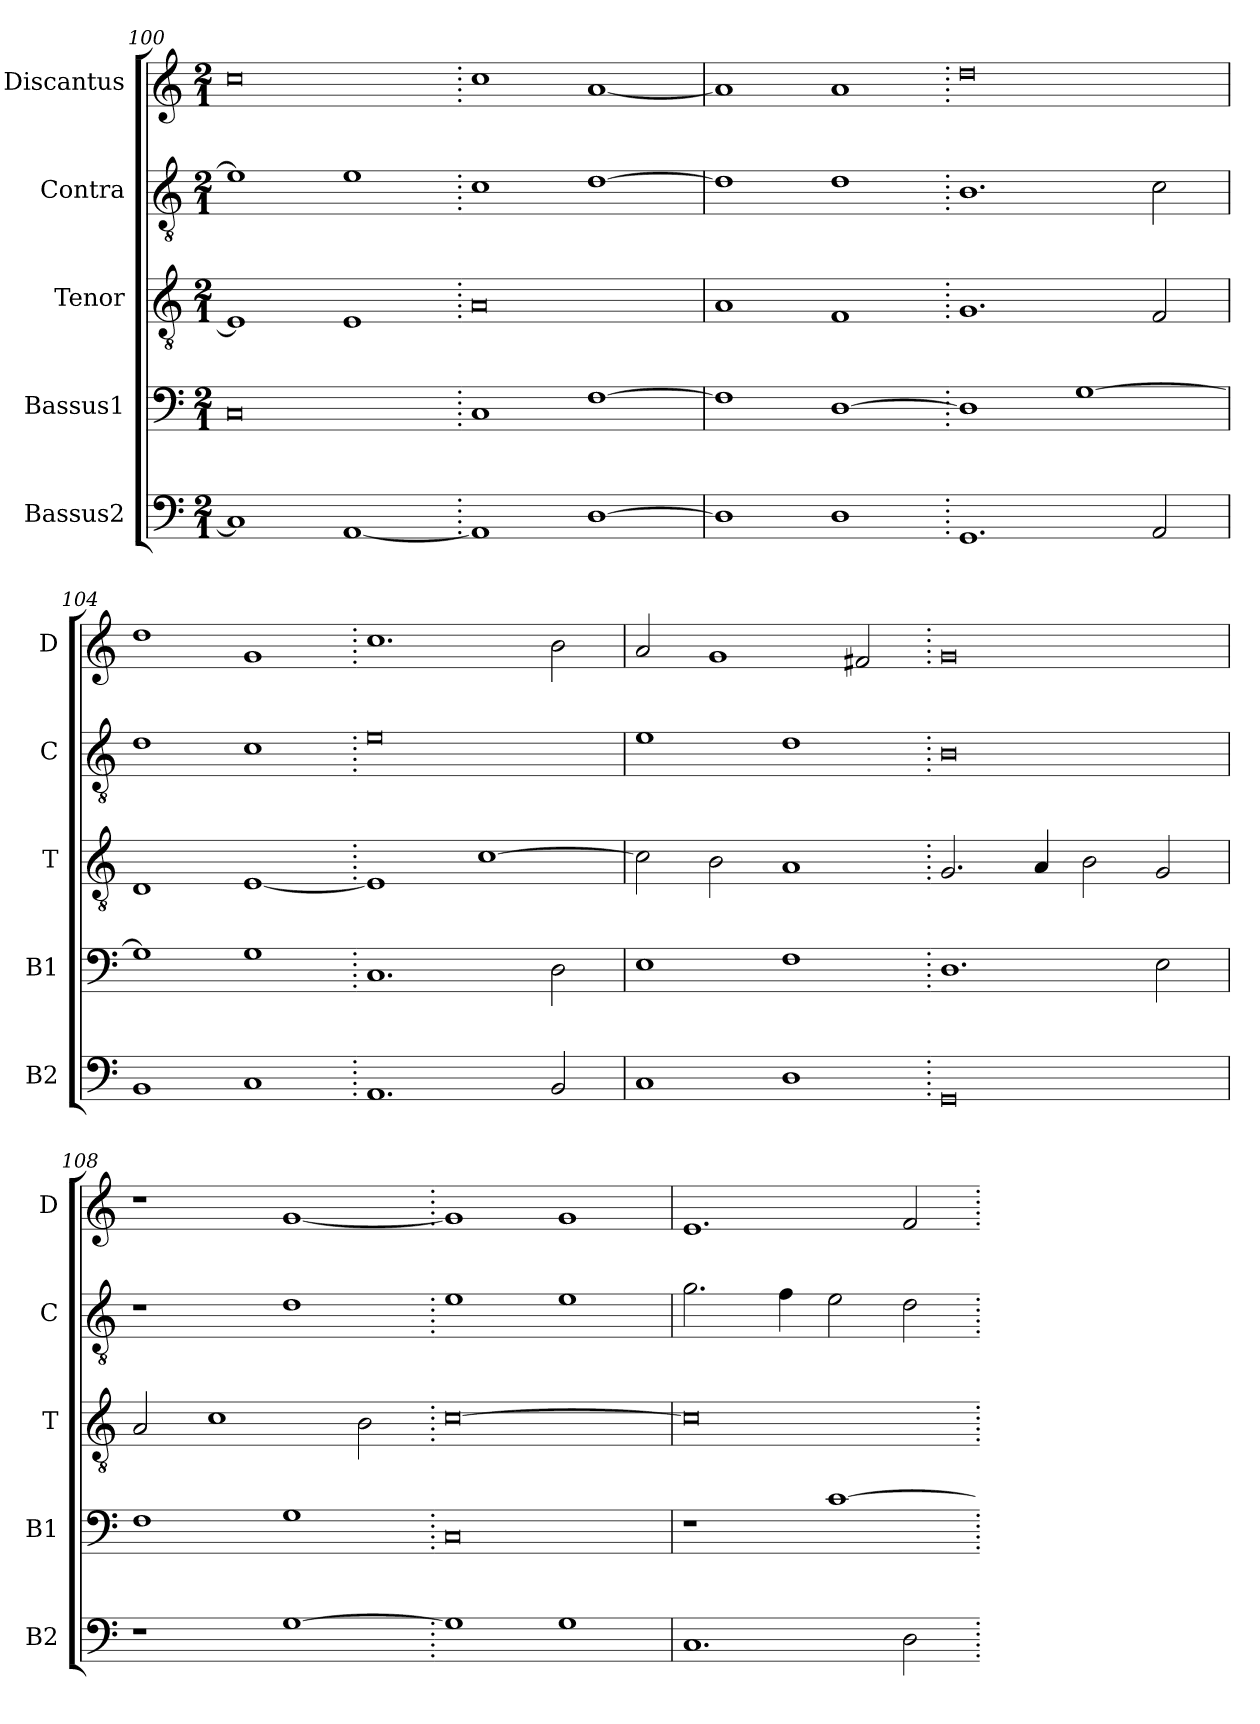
**kern	**kern	**kern	**kern	**kern
*part5	*part4	*part3	*part2	*part1
*staff5	*staff4	*staff3	*staff2	*staff1
*I"Bassus2	*I"Bassus1	*I"Tenor	*I"Contra	*I"Discantus
*I'B2	*I'B1	*I'T	*I'C	*I'D
*clefF4	*clefF4	*clefGv2	*clefGv2	*clefG2
*k[]	*k[]	*k[]	*k[]	*k[]
*M2/1	*M2/1	*M2/1	*M2/1	*M2/1
=100	=100	=100	=100	=100
1C]	0C	1E]	1e]	0cc
[1AA	.	1E	1e	.
=101.	=101.	=101.	=101.	=101.
1AA]	1C	0A	1c	1cc
[1D	[1F	.	[1d	[1a
=102	=102	=102	=102	=102
1D]	1F]	1A	1d]	1a]
1D	[1D	1F	1d	1a
=103.	=103.	=103.	=103.	=103.
1.GG	1D]	1.G	1.B	0dd
.	[1G	.	.	.
2AA/	.	2F/	2c\	.
=104	=104	=104	=104	=104
1BB	1G]	1D	1d	1dd
1C	1G	[1E	1c	1g
=105.	=105.	=105.	=105.	=105.
1.AA	1.C	1E]	0e	1.cc
.	.	[1c	.	.
2BB/	2D\	.	.	2b\
=106	=106	=106	=106	=106
1C	1E	2c\]	1e	2a/
.	.	2B\	.	1g
1D	1F	1A	1d	.
.	.	.	.	2f#X/
=107.	=107.	=107.	=107.	=107.
0GG	1.D	2.G/	0B	0g
.	.	4A/	.	.
.	.	2B\	.	.
.	2E\	2G/	.	.
=108	=108	=108	=108	=108
1r	1F	2A/	1r	1r
.	.	1c	.	.
[1G	1G	.	1d	[1g
.	.	2B\	.	.
=109.	=109.	=109.	=109.	=109.
1G]	0C	[0c	1e	1g]
1G	.	.	1e	1g
=110	=110	=110	=110	=110
1.C	1r	0c]	2.g\	1.e
.	.	.	4f\	.
.	[1c	.	2e\	.
2D\	.	.	2d\	2f/
=.	=.	=.	=.	=.
*-	*-	*-	*-	*-
